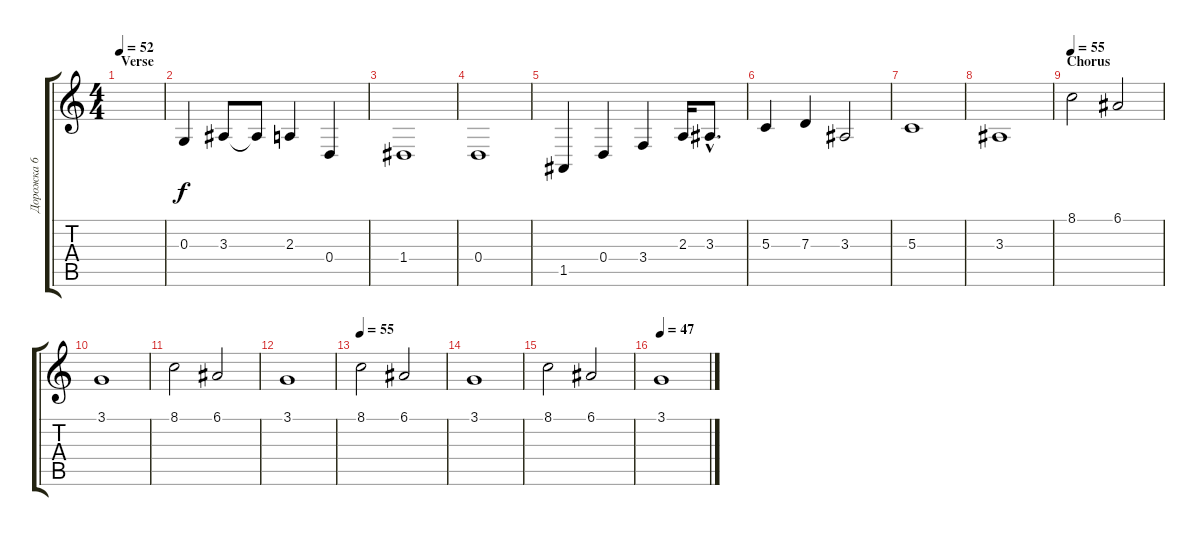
\track ("Дорожка 6" "Дорожка 6") {instrument viola}
\staff {score tabs}
\tuning (E4 B3 G3 D3 A2 E2) {hide}
\ts (4 4)
\section ("" "Verse")
\tempo 52
\clef g2
\ks c
|
0.3.4{dy f} 3.3.8 3.3{t}.8 2.3.4 0.4.4 |
1.4.1 |
0.4.1 |
1.5.4 0.4.4 3.4.4 2.3.16 3.3{hac}.8{d} |
5.3.4 7.3.4 3.3.2 |
5.3.1 |
3.3.1 |
\section ("" "Chorus")
\tempo 55
8.1.2 6.1.2 |
3.1.1 |
8.1.2 6.1.2 |
3.1.1 |
\tempo 55
8.1.2 6.1.2 |
3.1.1 |
8.1.2 6.1.2 |
\tempo 47
3.1.1
